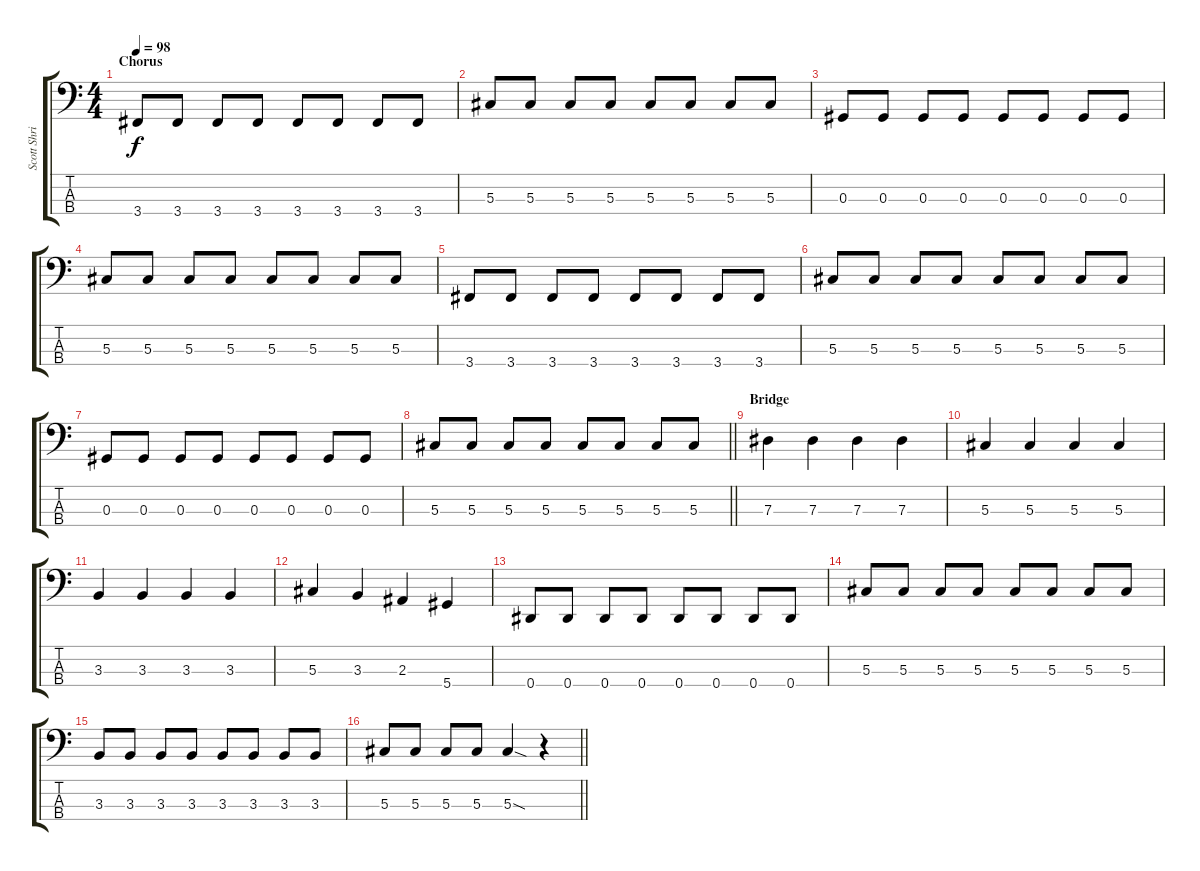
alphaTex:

\track ("Scott Shriner - Bass" "Scott Shri") {instrument electricbasspick}
\staff {score tabs}
\tuning (Gb2 Db2 Ab1 Eb1) {hide}
\ts (4 4)
\section ("" "Chorus")
\tempo 98
\clef f4
\ks c
3.4.8{dy f} 3.4.8 3.4.8 3.4.8 3.4.8 3.4.8 3.4.8 3.4.8 |
5.3.8 5.3.8 5.3.8 5.3.8 5.3.8 5.3.8 5.3.8 5.3.8 |
0.3.8 0.3.8 0.3.8 0.3.8 0.3.8 0.3.8 0.3.8 0.3.8 |
5.3.8 5.3.8 5.3.8 5.3.8 5.3.8 5.3.8 5.3.8 5.3.8 |
3.4.8 3.4.8 3.4.8 3.4.8 3.4.8 3.4.8 3.4.8 3.4.8 |
5.3.8 5.3.8 5.3.8 5.3.8 5.3.8 5.3.8 5.3.8 5.3.8 |
0.3.8 0.3.8 0.3.8 0.3.8 0.3.8 0.3.8 0.3.8 0.3.8 |
\barLineRight lightlight
5.3.8 5.3.8 5.3.8 5.3.8 5.3.8 5.3.8 5.3.8 5.3.8 |
\section ("" "Bridge")
7.3.4 7.3.4 7.3.4 7.3.4 |
5.3.4 5.3.4 5.3.4 5.3.4 |
3.3.4 3.3.4 3.3.4 3.3.4 |
5.3.4 3.3.4 2.3.4 5.4.4 |
0.4.8 0.4.8 0.4.8 0.4.8 0.4.8 0.4.8 0.4.8 0.4.8 |
5.3.8 5.3.8 5.3.8 5.3.8 5.3.8 5.3.8 5.3.8 5.3.8 |
3.3.8 3.3.8 3.3.8 3.3.8 3.3.8 3.3.8 3.3.8 3.3.8 |
\barLineRight lightlight
5.3.8 5.3.8 5.3.8 5.3.8 5.3{sod}.4 r.4
